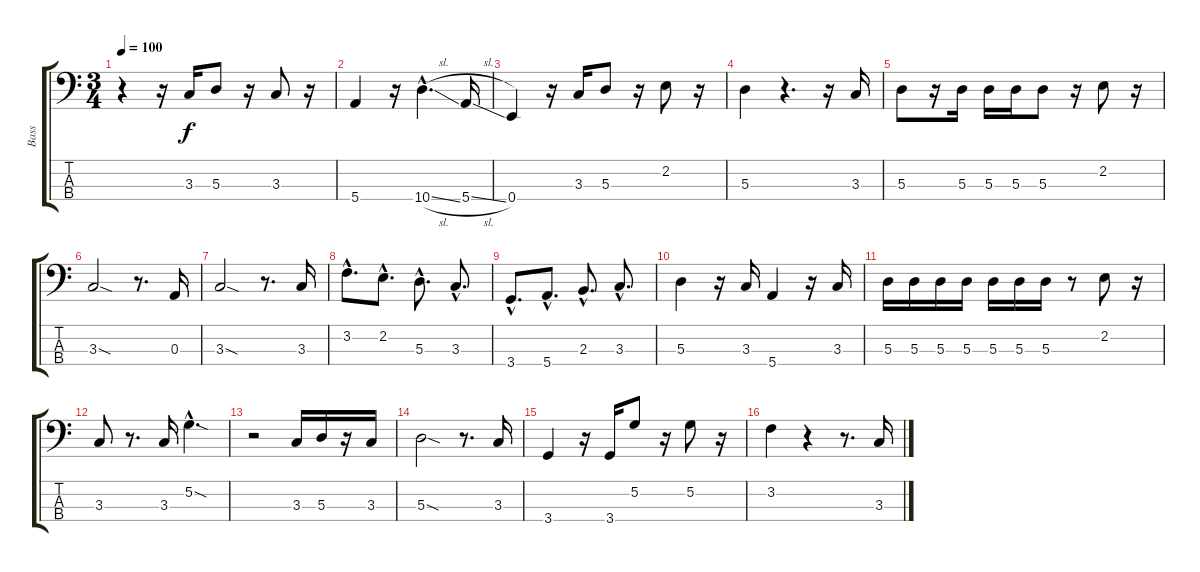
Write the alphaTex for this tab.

\track ("Bass" "Bass") {instrument electricbasspick}
\staff {score tabs}
\tuning (G2 D2 A1 E1) {hide}
\ts (3 4)
\tempo 100
\clef f4
\ks c
r.4{dy f} r.16 3.3.16 5.3.8 r.16 3.3.8 r.16 |
5.4.4 r.16 10.4{sl hac}.4{d} 5.4{sl}.16 |
0.4.4 r.16 3.3.16 5.3.8 r.16 2.2.8 r.16 |
5.3.4 r.4{d} r.16 3.3.16 |
5.3.8 r.16 5.3.16 5.3.16 5.3.16 5.3.8 r.16 2.2.8 r.16 |
3.3{sod}.2 r.8{d} 0.3.16 |
3.3{sod}.2 r.8{d} 3.3.16 |
3.2{hac}.8{d} 2.2{hac}.8{d} 5.3{hac}.8{d} 3.3{hac}.8{d} |
3.4{hac}.8{d} 5.4{hac}.8{d} 2.3{hac}.8{d} 3.3{hac}.8{d} |
5.3.4 r.16 3.3.16 5.4.4 r.16 3.3.16 |
5.3.16 5.3.16 5.3.16 5.3.16 5.3.16 5.3.16 5.3.16 r.8 2.2.8 r.16 |
3.3.8 r.8{d} 3.3.16 5.2{sod hac}.4{d} |
r.2 3.3.16 5.3.16 r.16 3.3.16 |
5.3{sod}.2 r.8{d} 3.3.16 |
3.4.4 r.16 3.4.16 5.2.8 r.16 5.2.8 r.16 |
3.2.4 r.4 r.8{d} 3.3.16
